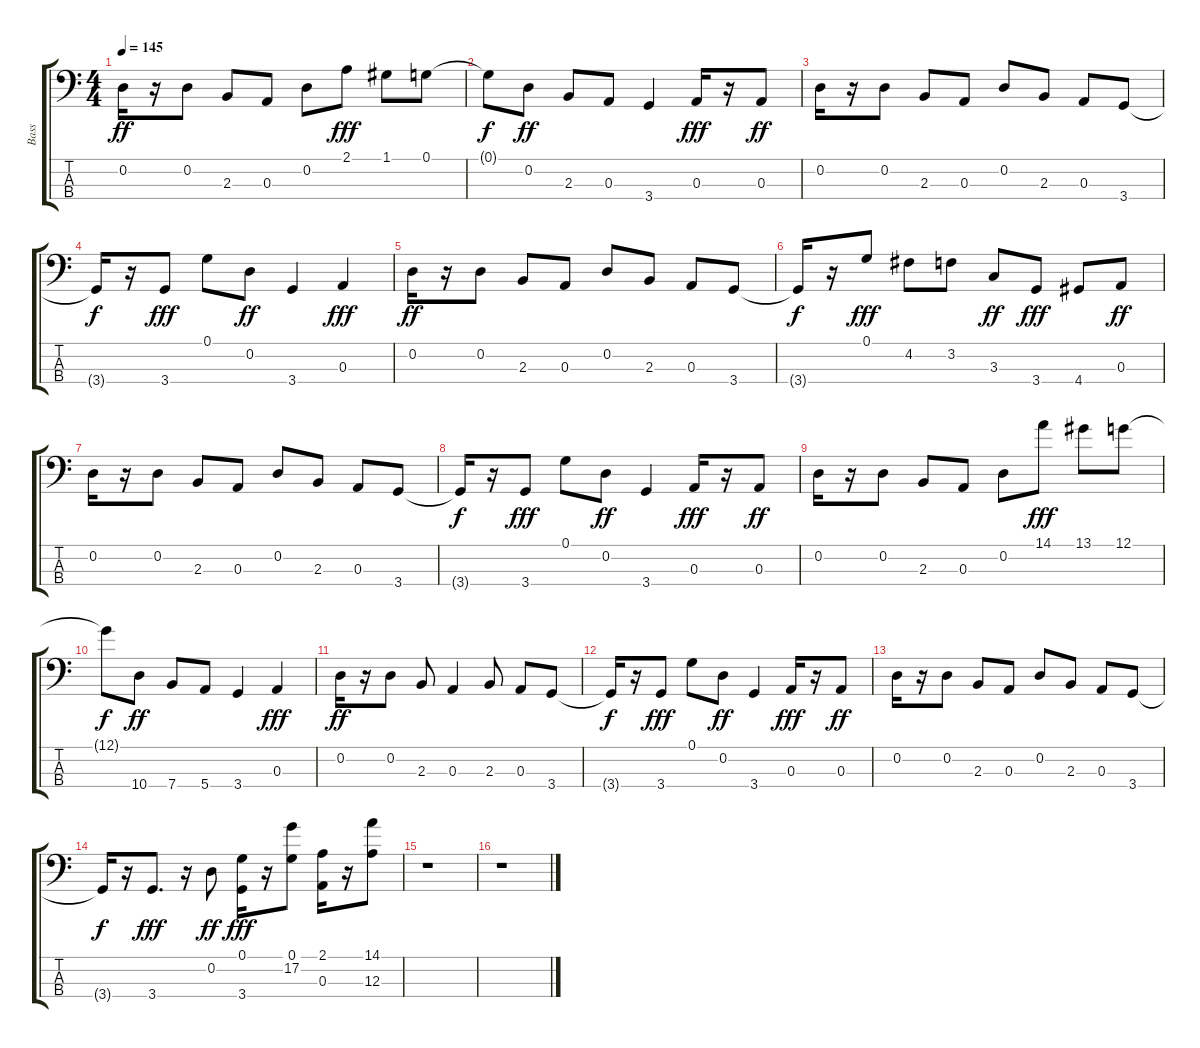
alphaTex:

\track ("Bass " "Bass ") {instrument synthbass1}
\staff {score tabs}
\tuning (G2 D2 A1 E1) {hide}
\ts (4 4)
\tempo 145
\clef f4
\ks c
0.2.16{dy ff} r.16 0.2.8 2.3.8 0.3.8 0.2.8 2.1.8{dy fff} 1.1.8 0.1.8 |
0.1{t}.8{dy f} 0.2.8{dy ff} 2.3.8 0.3.8 3.4.4 0.3.16{dy fff} r.16 0.3.8{dy ff} |
0.2.16 r.16 0.2.8 2.3.8 0.3.8 0.2.8 2.3.8 0.3.8 3.4.8 |
3.4{t}.16{dy f} r.16 3.4.8{dy fff} 0.1.8 0.2.8{dy ff} 3.4.4 0.3.4{dy fff} |
0.2.16{dy ff} r.16 0.2.8 2.3.8 0.3.8 0.2.8 2.3.8 0.3.8 3.4.8 |
3.4{t}.16{dy f} r.16 0.1.8{dy fff} 4.2.8 3.2.8 3.3.8{dy ff} 3.4.8{dy fff} 4.4.8 0.3.8{dy ff} |
0.2.16 r.16 0.2.8 2.3.8 0.3.8 0.2.8 2.3.8 0.3.8 3.4.8 |
3.4{t}.16{dy f} r.16 3.4.8{dy fff} 0.1.8 0.2.8{dy ff} 3.4.4 0.3.16{dy fff} r.16 0.3.8{dy ff} |
0.2.16 r.16 0.2.8 2.3.8 0.3.8 0.2.8 14.1.8{dy fff} 13.1.8 12.1.8 |
12.1{t}.8{dy f} 10.4.8{dy ff} 7.4.8 5.4.8 3.4.4 0.3.4{dy fff} |
0.2.16{dy ff} r.16 0.2.8 2.3.8 0.3.4 2.3.8 0.3.8 3.4.8 |
3.4{t}.16{dy f} r.16 3.4.8{dy fff} 0.1.8 0.2.8{dy ff} 3.4.4 0.3.16{dy fff} r.16 0.3.8{dy ff} |
0.2.16 r.16 0.2.8 2.3.8 0.3.8 0.2.8 2.3.8 0.3.8 3.4.8 |
3.4{t}.16{dy f} r.16 3.4.8{d dy fff} r.16 0.2.8{dy ff} (0.1 3.4).16{dy fff} r.16 (0.1 17.2).8 (2.1 0.3).16 r.16 (14.1 12.3).8 |
r.1 |
r.1
